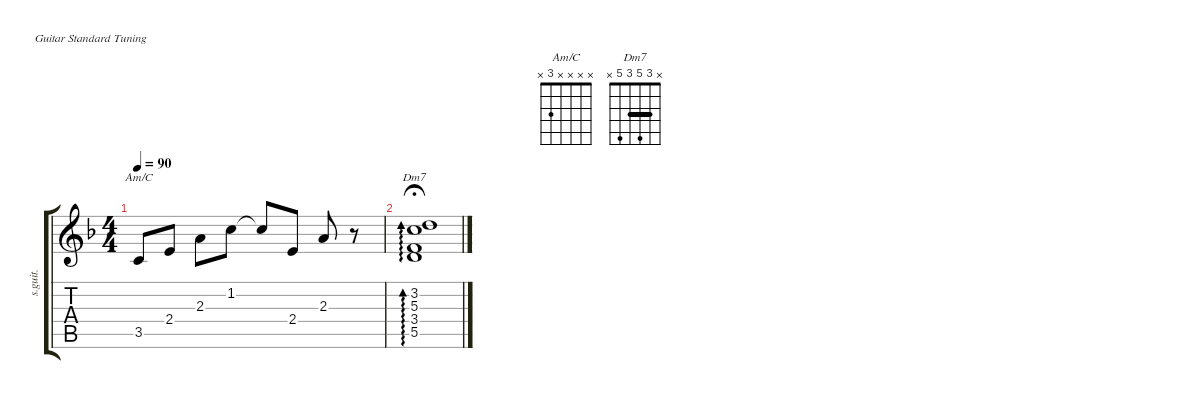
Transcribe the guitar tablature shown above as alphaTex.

\defaultSystemsLayout 2
\hideDynamics
\track ("Steel Guitar" "s.guit.") {defaultSystemsLayout 2 instrument acousticguitarsteel}
\staff {score tabs}
\tuning (E4 B3 G3 D3 A2 E2)
\chord ("Am/C" x x x x 3 x) {showfingering false}
\chord ("Dm7" x 3 5 3 5 x) {showfingering false barre 3}
\ts (4 4)
\scale
0.524428
\tempo 90
\accidentals auto
\clef g2
\ottava regular
\simile none
\ks dminor
3.5{acc forcenatural}.8{ch "Am/C" dy mf beam Up} 2.4{acc forcenatural}.8{beam Up} 2.3{acc forcenatural}.8{beam Down} 1.2{acc forcenatural}.8{beam Down} 1.2{t acc forcenatural}.8{beam Up} 2.4{acc forcenatural}.8{beam Up} 2.3{acc forcenatural}.8{beam Up} r.8{beam Down} |
\scale
0.475572 (5.5{acc forcenatural} 3.4{acc forcenatural} 5.3{acc forcenatural} 3.2{acc forcenatural}).1{ad 0 ch "Dm7" fermata (medium 0.5) beam Up}
